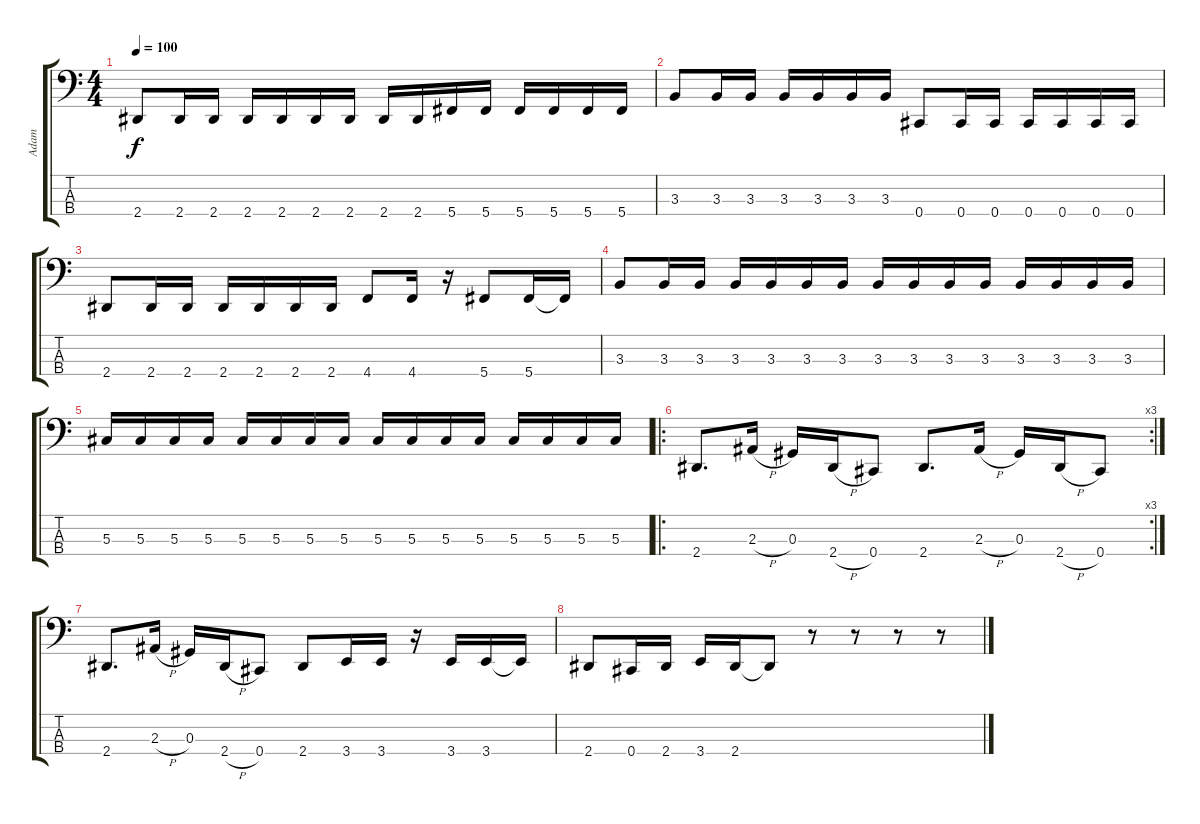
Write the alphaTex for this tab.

\track ("Adam" "Adam") {instrument electricbassfinger}
\staff {score tabs}
\tuning (Gb2 Db2 Ab1 Db1) {hide}
\ts (4 4)
\tempo 100
\clef f4
\ks c
2.4.8{dy f} 2.4.16 2.4.16 2.4.16 2.4.16 2.4.16 2.4.16 2.4.16 2.4.16 5.4.16 5.4.16 5.4.16 5.4.16 5.4.16 5.4.16 |
3.3.8 3.3.16 3.3.16 3.3.16 3.3.16 3.3.16 3.3.16 0.4.8 0.4.16 0.4.16 0.4.16 0.4.16 0.4.16 0.4.16 |
2.4.8 2.4.16 2.4.16 2.4.16 2.4.16 2.4.16 2.4.16 4.4.8 4.4.16 r.16 5.4.8 5.4.16 5.4{t}.16 |
3.3.8 3.3.16 3.3.16 3.3.16 3.3.16 3.3.16 3.3.16 3.3.16 3.3.16 3.3.16 3.3.16 3.3.16 3.3.16 3.3.16 3.3.16 |
5.3.16 5.3.16 5.3.16 5.3.16 5.3.16 5.3.16 5.3.16 5.3.16 5.3.16 5.3.16 5.3.16 5.3.16 5.3.16 5.3.16 5.3.16 5.3.16 |
\ro
\rc 3
2.4.8{d} 2.3{h}.16 0.3.16 2.4{h}.16 0.4.8 2.4.8{d} 2.3{h}.16 0.3.16 2.4{h}.16 0.4.8 |
2.4.8{d} 2.3{h}.16 0.3.16 2.4{h}.16 0.4.8 2.4.8 3.4.16 3.4.16 r.16 3.4.16 3.4.16 3.4{t}.16 |
2.4.8 0.4.16 2.4.16 3.4.16 2.4.16 2.4{t}.8 r.8 r.8 r.8 r.8
